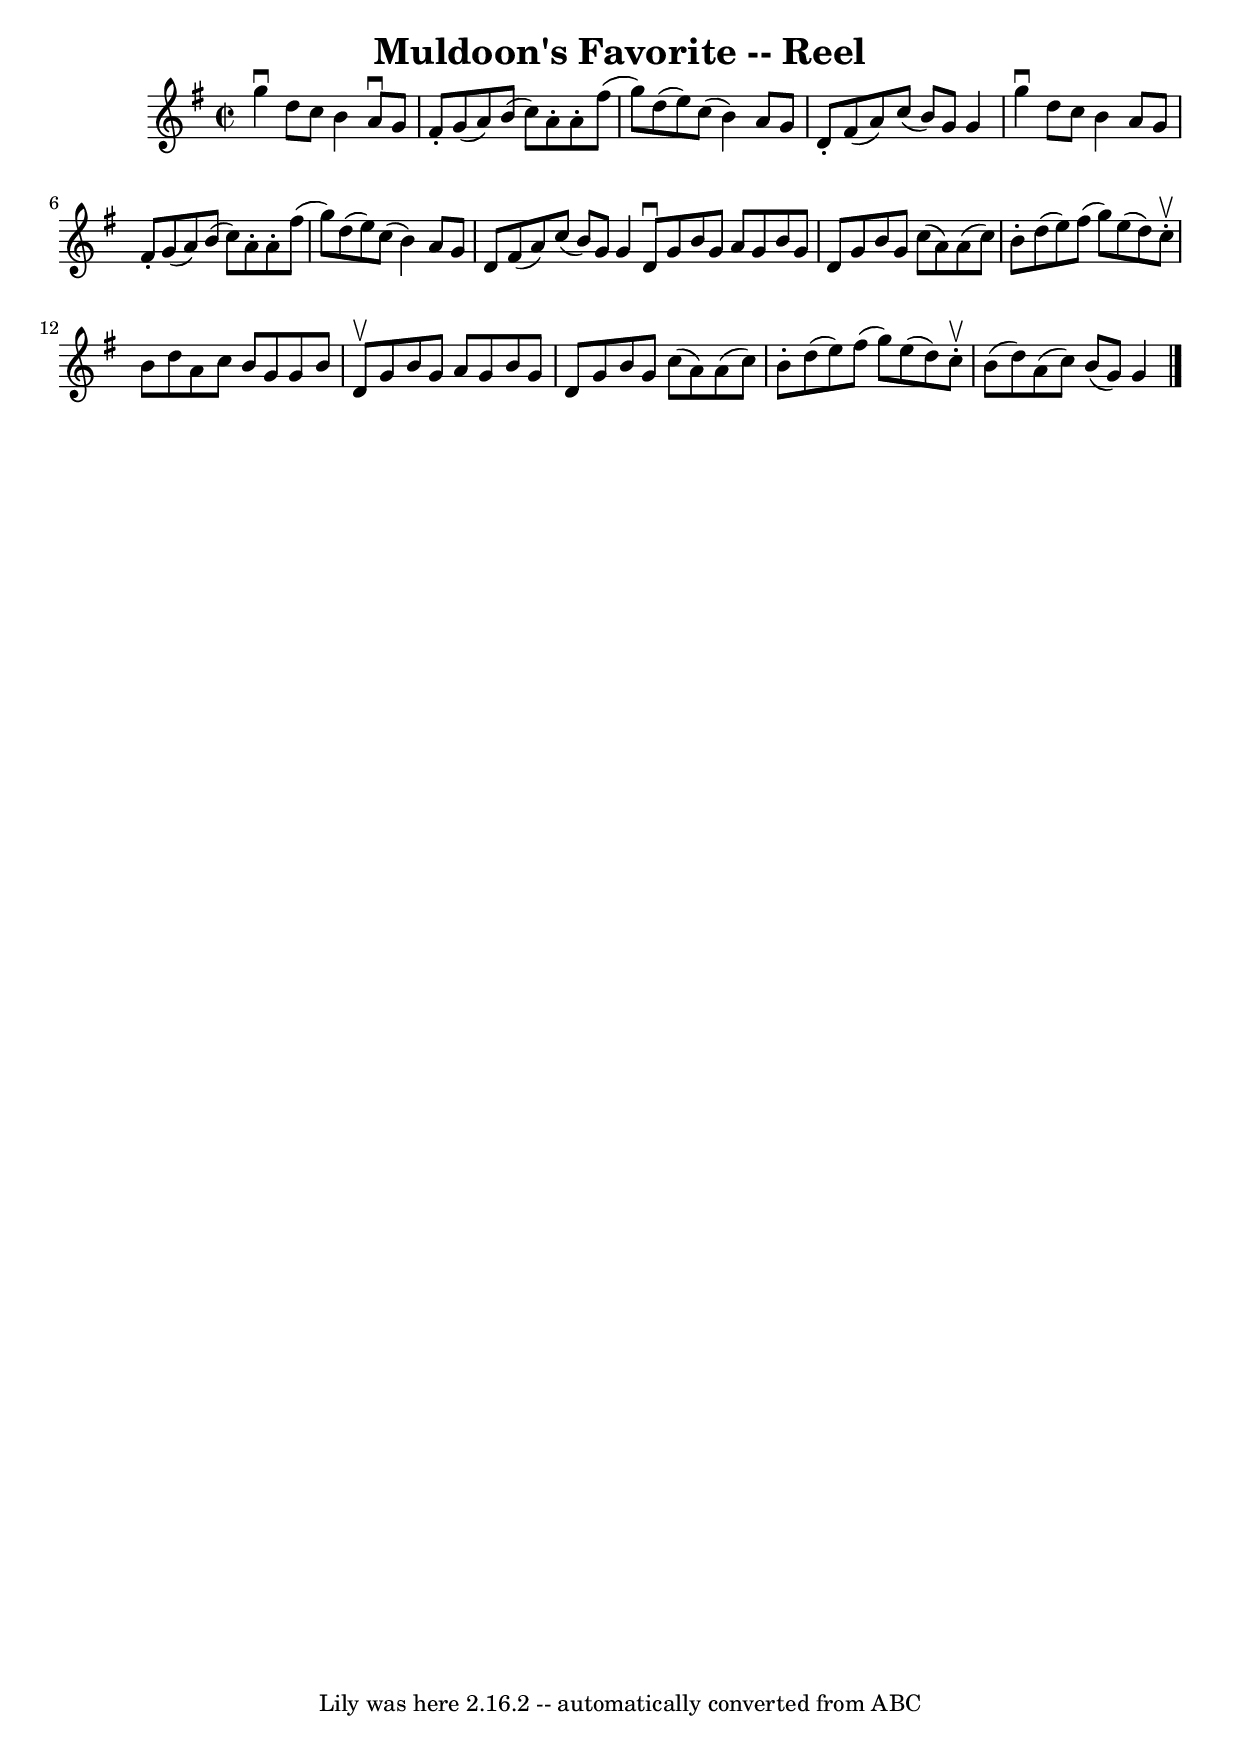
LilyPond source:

\version "2.16.2"
\include "Mammoth.ily"
\header {
  %% book = "Ryan's Mammoth Collection"
 crossRefNumber = "1"
 footnotes = "\\\\297"
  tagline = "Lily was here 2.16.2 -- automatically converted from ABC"
  title = "Muldoon's Favorite -- Reel"

}
voicedefault =  {


  \override Staff.TimeSignature #'style = #'C
  \time 2/2 
  \key g \major g''4^\downbow d''8 c''8 b'4 a'8^\downbow g'8     |
 fis'8-. g'8 (a'8) b'8 (c''8) a'8-. a'8-. fis''8 ( |
 g''8) d''8 (e''8) c''8 ( b'4) a'8 g'8     |
 d'8-. fis'8 (a'8) c''8 ( b'8) g'8 g'4     |
 g''4^\downbow d''8 c''8 b'4 a'8 g'8     |
 fis'8-. g'8 (a'8) b'8 (c''8) a'8-. a'8-. fis''8 ( |
 g''8) d''8 (e''8) c''8 (b'4) a'8 g'8    |
 d'8 fis'8 (a'8) c''8 (b'8) g'8 g'4    \bar "|."     \bar " |." d'8^\downbow g'8 b'8 g'8 a'8 g'8 b'8 g'8     |
 d'8 g'8 b'8 g'8 c''8 (a'8 ) a'8 (c''8)   |
 b'8-. d''8 (e''8) fis''8 ( g''8) e''8 (d''8) c''8^\upbow-.    |
 b'8 d''8 a'8 c''8 b'8 g'8 g'8 b'8     |
 d'8^\upbow g'8 b'8 g'8 a'8 g'8 b'8 g'8     |
 d'8 g'8 b'8 g'8 c''8 (a'8) a'8 (c''8)   |
 b'8-. d''8 (e''8) fis''8 (g''8) e''8 (d''8) c''8^\upbow-.   |
 b'8 (d''8) a'8 (c''8) b'8 (g'8) g'4    \bar "|."   

}

\score{
  <<

    \context Staff="default"
    {
      \voicedefault 
      
    }

  >>
  \layout {
    
  }
  \midi {
  }

}
